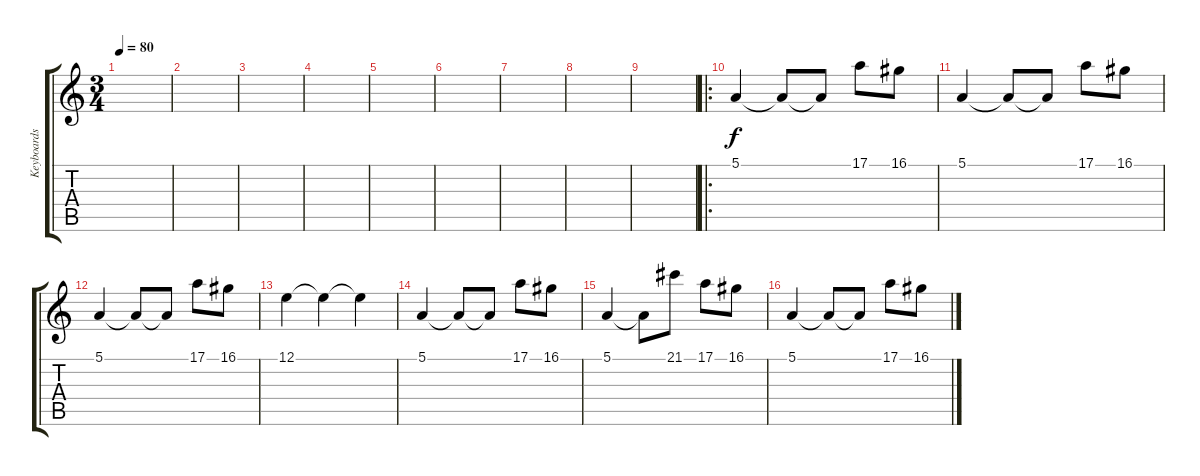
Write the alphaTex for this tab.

\track ("Keyboards" "Keyboards") {instrument lead2sawtooth}
\staff {score tabs}
\tuning (E4 B3 G3 D3 A2 E2) {hide}
\ts (3 4)
\tempo 80
\clef g2
\ks c
|
|
|
|
|
|
|
|
|
\ro
5.1.4 5.1{t}.8 5.1{t}.8 17.1.8 16.1.8 |
5.1.4 5.1{t}.8 5.1{t}.8 17.1.8 16.1.8 |
5.1.4 5.1{t}.8 5.1{t}.8 17.1.8 16.1.8 |
12.1.4 12.1{t}.4 12.1{t}.4 |
5.1.4 5.1{t}.8 5.1{t}.8 17.1.8 16.1.8 |
5.1.4 5.1{t}.8 21.1.8 17.1.8 16.1.8 |
5.1.4 5.1{t}.8 5.1{t}.8 17.1.8 16.1.8
